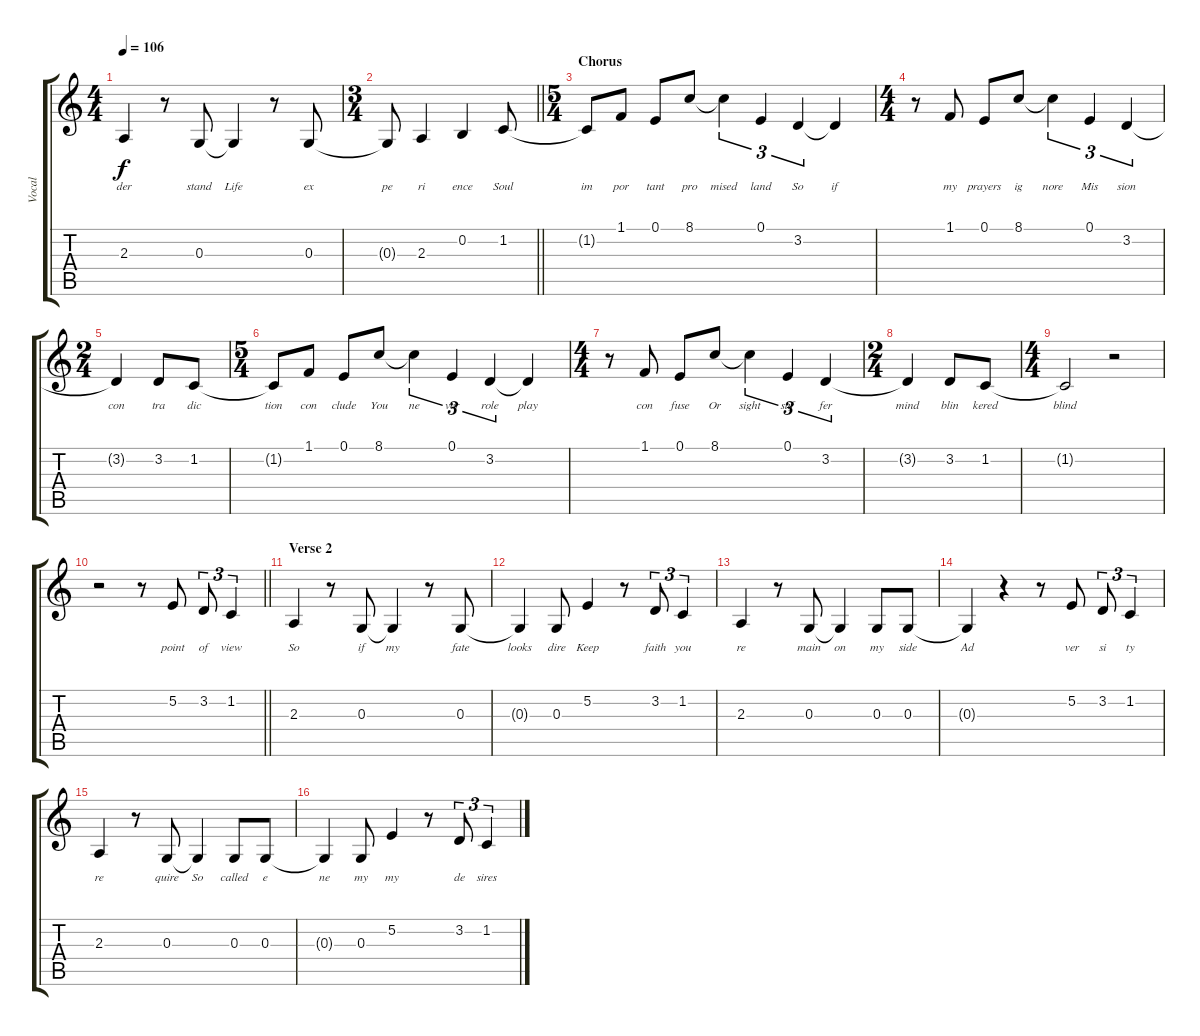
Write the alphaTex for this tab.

\track ("Vocal" "Vocal") {instrument acousticgrandpiano}
\staff {score tabs}
\tuning (E4 B3 G3 D3 A2 E2) {hide}
\ts (4 4)
\tempo 106
\clef g2
\ks c
2.3.4{lyrics (0 "der") lyrics (1 "") lyrics (2 "") lyrics (3 "") lyrics (4 "") dy f} r.8 0.3.8{lyrics (0 "stand") lyrics (1 "") lyrics (2 "") lyrics (3 "") lyrics (4 "")} 0.3{t}.4{lyrics (0 "Life") lyrics (1 "") lyrics (2 "") lyrics (3 "") lyrics (4 "")} r.8 0.3.8{lyrics (0 "ex") lyrics (1 "") lyrics (2 "") lyrics (3 "") lyrics (4 "")} |
\ts (3 4)
\barLineRight lightlight
0.3{t}.8{lyrics (0 "pe") lyrics (1 "") lyrics (2 "") lyrics (3 "") lyrics (4 "")} 2.3.4{lyrics (0 "ri") lyrics (1 "") lyrics (2 "") lyrics (3 "") lyrics (4 "")} 0.2.4{lyrics (0 "ence") lyrics (1 "") lyrics (2 "") lyrics (3 "") lyrics (4 "")} 1.2.8{lyrics (0 "Soul") lyrics (1 "") lyrics (2 "") lyrics (3 "") lyrics (4 "")} |
\ts (5 4)
\section ("" "Chorus")
1.2{t}.8{lyrics (0 "im") lyrics (1 "") lyrics (2 "") lyrics (3 "") lyrics (4 "")} 1.1.8{lyrics (0 "por") lyrics (1 "") lyrics (2 "") lyrics (3 "") lyrics (4 "")} 0.1.8{lyrics (0 "tant") lyrics (1 "") lyrics (2 "") lyrics (3 "") lyrics (4 "")} 8.1.8{lyrics (0 "pro") lyrics (1 "") lyrics (2 "") lyrics (3 "") lyrics (4 "")} 8.1{t}.4{tu (3 2) lyrics (0 "mised") lyrics (1 "") lyrics (2 "") lyrics (3 "") lyrics (4 "")} 0.1.4{tu (3 2) lyrics (0 "land") lyrics (1 "") lyrics (2 "") lyrics (3 "") lyrics (4 "")} 3.2.4{tu (3 2) lyrics (0 "So") lyrics (1 "") lyrics (2 "") lyrics (3 "") lyrics (4 "")} 3.2{t}.4{lyrics (0 "if") lyrics (1 "") lyrics (2 "") lyrics (3 "") lyrics (4 "")} |
\ts (4 4)
r.8 1.1.8{lyrics (0 "my") lyrics (1 "") lyrics (2 "") lyrics (3 "") lyrics (4 "")} 0.1.8{lyrics (0 "prayers") lyrics (1 "") lyrics (2 "") lyrics (3 "") lyrics (4 "")} 8.1.8{lyrics (0 "ig") lyrics (1 "") lyrics (2 "") lyrics (3 "") lyrics (4 "")} 8.1{t}.4{tu (3 2) lyrics (0 "nore") lyrics (1 "") lyrics (2 "") lyrics (3 "") lyrics (4 "")} 0.1.4{tu (3 2) lyrics (0 "Mis") lyrics (1 "") lyrics (2 "") lyrics (3 "") lyrics (4 "")} 3.2.4{tu (3 2) lyrics (0 "sion") lyrics (1 "") lyrics (2 "") lyrics (3 "") lyrics (4 "")} |
\ts (2 4)
3.2{t}.4{lyrics (0 "con") lyrics (1 "") lyrics (2 "") lyrics (3 "") lyrics (4 "")} 3.2.8{lyrics (0 "tra") lyrics (1 "") lyrics (2 "") lyrics (3 "") lyrics (4 "")} 1.2.8{lyrics (0 "dic") lyrics (1 "") lyrics (2 "") lyrics (3 "") lyrics (4 "")} |
\ts (5 4)
1.2{t}.8{lyrics (0 "tion") lyrics (1 "") lyrics (2 "") lyrics (3 "") lyrics (4 "")} 1.1.8{lyrics (0 "con") lyrics (1 "") lyrics (2 "") lyrics (3 "") lyrics (4 "")} 0.1.8{lyrics (0 "clude") lyrics (1 "") lyrics (2 "") lyrics (3 "") lyrics (4 "")} 8.1.8{lyrics (0 "You") lyrics (1 "") lyrics (2 "") lyrics (3 "") lyrics (4 "")} 8.1{t}.4{tu (3 2) lyrics (0 "ne") lyrics (1 "") lyrics (2 "") lyrics (3 "") lyrics (4 "")} 0.1.4{tu (3 2) lyrics (0 "ver") lyrics (1 "") lyrics (2 "") lyrics (3 "") lyrics (4 "")} 3.2.4{tu (3 2) lyrics (0 "role") lyrics (1 "") lyrics (2 "") lyrics (3 "") lyrics (4 "")} 3.2{t}.4{lyrics (0 "play") lyrics (1 "") lyrics (2 "") lyrics (3 "") lyrics (4 "")} |
\ts (4 4)
r.8 1.1.8{lyrics (0 "con") lyrics (1 "") lyrics (2 "") lyrics (3 "") lyrics (4 "")} 0.1.8{lyrics (0 "fuse") lyrics (1 "") lyrics (2 "") lyrics (3 "") lyrics (4 "")} 8.1.8{lyrics (0 "Or") lyrics (1 "") lyrics (2 "") lyrics (3 "") lyrics (4 "")} 8.1{t}.4{tu (3 2) lyrics (0 "sight") lyrics (1 "") lyrics (2 "") lyrics (3 "") lyrics (4 "")} 0.1.4{tu (3 2) lyrics (0 "suf") lyrics (1 "") lyrics (2 "") lyrics (3 "") lyrics (4 "")} 3.2.4{tu (3 2) lyrics (0 "fer") lyrics (1 "") lyrics (2 "") lyrics (3 "") lyrics (4 "")} |
\ts (2 4)
3.2{t}.4{lyrics (0 "mind") lyrics (1 "") lyrics (2 "") lyrics (3 "") lyrics (4 "")} 3.2.8{lyrics (0 "blin") lyrics (1 "") lyrics (2 "") lyrics (3 "") lyrics (4 "")} 1.2.8{lyrics (0 "kered") lyrics (1 "") lyrics (2 "") lyrics (3 "") lyrics (4 "")} |
\ts (4 4)
1.2{t}.2{lyrics (0 "blind") lyrics (1 "") lyrics (2 "") lyrics (3 "") lyrics (4 "")} r.2 |
\barLineRight lightlight
r.2 r.8 5.2.8{lyrics (0 "point") lyrics (1 "") lyrics (2 "") lyrics (3 "") lyrics (4 "")} 3.2.8{tu (3 2) lyrics (0 "of") lyrics (1 "") lyrics (2 "") lyrics (3 "") lyrics (4 "")} 1.2.4{tu (3 2) lyrics (0 "view") lyrics (1 "") lyrics (2 "") lyrics (3 "") lyrics (4 "")} |
\section ("" "Verse 2")
2.3.4{lyrics (0 "So") lyrics (1 "") lyrics (2 "") lyrics (3 "") lyrics (4 "")} r.8 0.3.8{lyrics (0 "if") lyrics (1 "") lyrics (2 "") lyrics (3 "") lyrics (4 "")} 0.3{t}.4{lyrics (0 "my") lyrics (1 "") lyrics (2 "") lyrics (3 "") lyrics (4 "")} r.8 0.3.8{lyrics (0 "fate") lyrics (1 "") lyrics (2 "") lyrics (3 "") lyrics (4 "")} |
0.3{t}.4{lyrics (0 "looks") lyrics (1 "") lyrics (2 "") lyrics (3 "") lyrics (4 "")} 0.3.8{lyrics (0 "dire") lyrics (1 "") lyrics (2 "") lyrics (3 "") lyrics (4 "")} 5.2.4{lyrics (0 "Keep") lyrics (1 "") lyrics (2 "") lyrics (3 "") lyrics (4 "")} r.8 3.2.8{tu (3 2) lyrics (0 "faith") lyrics (1 "") lyrics (2 "") lyrics (3 "") lyrics (4 "")} 1.2.4{tu (3 2) lyrics (0 "you") lyrics (1 "") lyrics (2 "") lyrics (3 "") lyrics (4 "")} |
2.3.4{lyrics (0 "re") lyrics (1 "") lyrics (2 "") lyrics (3 "") lyrics (4 "")} r.8 0.3.8{lyrics (0 "main") lyrics (1 "") lyrics (2 "") lyrics (3 "") lyrics (4 "")} 0.3{t}.4{lyrics (0 "on") lyrics (1 "") lyrics (2 "") lyrics (3 "") lyrics (4 "")} 0.3.8{lyrics (0 "my") lyrics (1 "") lyrics (2 "") lyrics (3 "") lyrics (4 "")} 0.3.8{lyrics (0 "side") lyrics (1 "") lyrics (2 "") lyrics (3 "") lyrics (4 "")} |
0.3{t}.4{lyrics (0 "Ad") lyrics (1 "") lyrics (2 "") lyrics (3 "") lyrics (4 "")} r.4 r.8 5.2.8{lyrics (0 "ver") lyrics (1 "") lyrics (2 "") lyrics (3 "") lyrics (4 "")} 3.2.8{tu (3 2) lyrics (0 "si") lyrics (1 "") lyrics (2 "") lyrics (3 "") lyrics (4 "")} 1.2.4{tu (3 2) lyrics (0 "ty") lyrics (1 "") lyrics (2 "") lyrics (3 "") lyrics (4 "")} |
2.3.4{lyrics (0 "re") lyrics (1 "") lyrics (2 "") lyrics (3 "") lyrics (4 "")} r.8 0.3.8{lyrics (0 "quire") lyrics (1 "") lyrics (2 "") lyrics (3 "") lyrics (4 "")} 0.3{t}.4{lyrics (0 "So") lyrics (1 "") lyrics (2 "") lyrics (3 "") lyrics (4 "")} 0.3.8{lyrics (0 "called") lyrics (1 "") lyrics (2 "") lyrics (3 "") lyrics (4 "")} 0.3.8{lyrics (0 "e") lyrics (1 "") lyrics (2 "") lyrics (3 "") lyrics (4 "")} |
0.3{t}.4{lyrics (0 "ne") lyrics (1 "") lyrics (2 "") lyrics (3 "") lyrics (4 "")} 0.3.8{lyrics (0 "my") lyrics (1 "") lyrics (2 "") lyrics (3 "") lyrics (4 "")} 5.2.4{lyrics (0 "my") lyrics (1 "") lyrics (2 "") lyrics (3 "") lyrics (4 "")} r.8 3.2.8{tu (3 2) lyrics (0 "de") lyrics (1 "") lyrics (2 "") lyrics (3 "") lyrics (4 "")} 1.2.4{tu (3 2) lyrics (0 "sires") lyrics (1 "") lyrics (2 "") lyrics (3 "") lyrics (4 "")}
